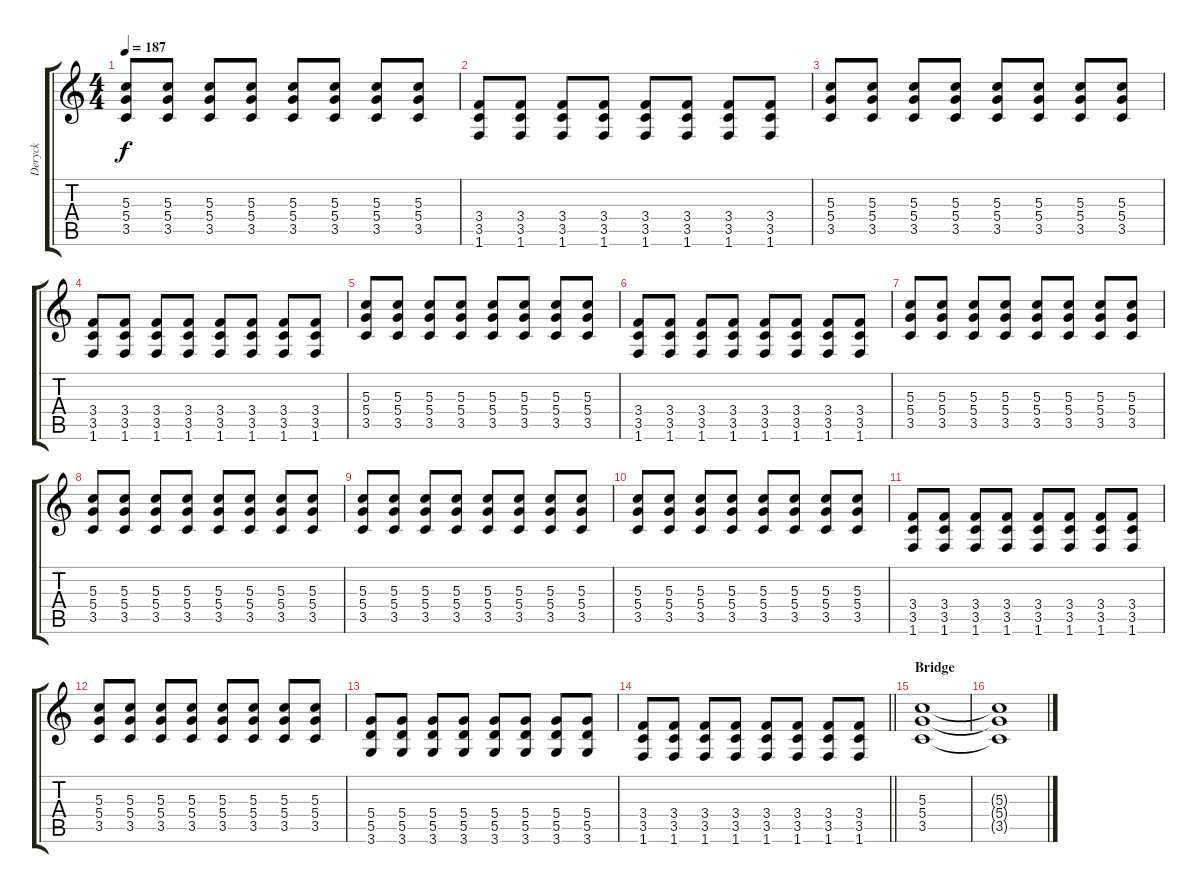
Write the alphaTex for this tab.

\track ("Deryck" "Deryck") {instrument distortionguitar}
\staff {score tabs}
\tuning (E4 B3 G3 D3 A2 E2) {hide}
\ts (4 4)
\tempo 187
\clef g2
\ks c
(5.3 5.4 3.5).8{dy f} (5.3 5.4 3.5).8 (5.3 5.4 3.5).8 (5.3 5.4 3.5).8 (5.3 5.4 3.5).8 (5.3 5.4 3.5).8 (5.3 5.4 3.5).8 (5.3 5.4 3.5).8 |
(3.4 3.5 1.6).8 (3.4 3.5 1.6).8 (3.4 3.5 1.6).8 (3.4 3.5 1.6).8 (3.4 3.5 1.6).8 (3.4 3.5 1.6).8 (3.4 3.5 1.6).8 (3.4 3.5 1.6).8 |
(5.3 5.4 3.5).8 (5.3 5.4 3.5).8 (5.3 5.4 3.5).8 (5.3 5.4 3.5).8 (5.3 5.4 3.5).8 (5.3 5.4 3.5).8 (5.3 5.4 3.5).8 (5.3 5.4 3.5).8 |
(3.4 3.5 1.6).8 (3.4 3.5 1.6).8 (3.4 3.5 1.6).8 (3.4 3.5 1.6).8 (3.4 3.5 1.6).8 (3.4 3.5 1.6).8 (3.4 3.5 1.6).8 (3.4 3.5 1.6).8 |
(5.3 5.4 3.5).8 (5.3 5.4 3.5).8 (5.3 5.4 3.5).8 (5.3 5.4 3.5).8 (5.3 5.4 3.5).8 (5.3 5.4 3.5).8 (5.3 5.4 3.5).8 (5.3 5.4 3.5).8 |
(3.4 3.5 1.6).8 (3.4 3.5 1.6).8 (3.4 3.5 1.6).8 (3.4 3.5 1.6).8 (3.4 3.5 1.6).8 (3.4 3.5 1.6).8 (3.4 3.5 1.6).8 (3.4 3.5 1.6).8 |
(5.3 5.4 3.5).8 (5.3 5.4 3.5).8 (5.3 5.4 3.5).8 (5.3 5.4 3.5).8 (5.3 5.4 3.5).8 (5.3 5.4 3.5).8 (5.3 5.4 3.5).8 (5.3 5.4 3.5).8 |
(5.3 5.4 3.5).8 (5.3 5.4 3.5).8 (5.3 5.4 3.5).8 (5.3 5.4 3.5).8 (5.3 5.4 3.5).8 (5.3 5.4 3.5).8 (5.3 5.4 3.5).8 (5.3 5.4 3.5).8 |
(5.3 5.4 3.5).8 (5.3 5.4 3.5).8 (5.3 5.4 3.5).8 (5.3 5.4 3.5).8 (5.3 5.4 3.5).8 (5.3 5.4 3.5).8 (5.3 5.4 3.5).8 (5.3 5.4 3.5).8 |
(5.3 5.4 3.5).8 (5.3 5.4 3.5).8 (5.3 5.4 3.5).8 (5.3 5.4 3.5).8 (5.3 5.4 3.5).8 (5.3 5.4 3.5).8 (5.3 5.4 3.5).8 (5.3 5.4 3.5).8 |
(3.4 3.5 1.6).8 (3.4 3.5 1.6).8 (3.4 3.5 1.6).8 (3.4 3.5 1.6).8 (3.4 3.5 1.6).8 (3.4 3.5 1.6).8 (3.4 3.5 1.6).8 (3.4 3.5 1.6).8 |
(5.3 5.4 3.5).8 (5.3 5.4 3.5).8 (5.3 5.4 3.5).8 (5.3 5.4 3.5).8 (5.3 5.4 3.5).8 (5.3 5.4 3.5).8 (5.3 5.4 3.5).8 (5.3 5.4 3.5).8 |
(5.4 5.5 3.6).8 (5.4 5.5 3.6).8 (5.4 5.5 3.6).8 (5.4 5.5 3.6).8 (5.4 5.5 3.6).8 (5.4 5.5 3.6).8 (5.4 5.5 3.6).8 (5.4 5.5 3.6).8 |
\barLineRight lightlight
(3.4 3.5 1.6).8 (3.4 3.5 1.6).8 (3.4 3.5 1.6).8 (3.4 3.5 1.6).8 (3.4 3.5 1.6).8 (3.4 3.5 1.6).8 (3.4 3.5 1.6).8 (3.4 3.5 1.6).8 |
\section ("" "Bridge")
(5.3 5.4 3.5).1 |
(5.3{t} 5.4{t} 3.5{t}).1
